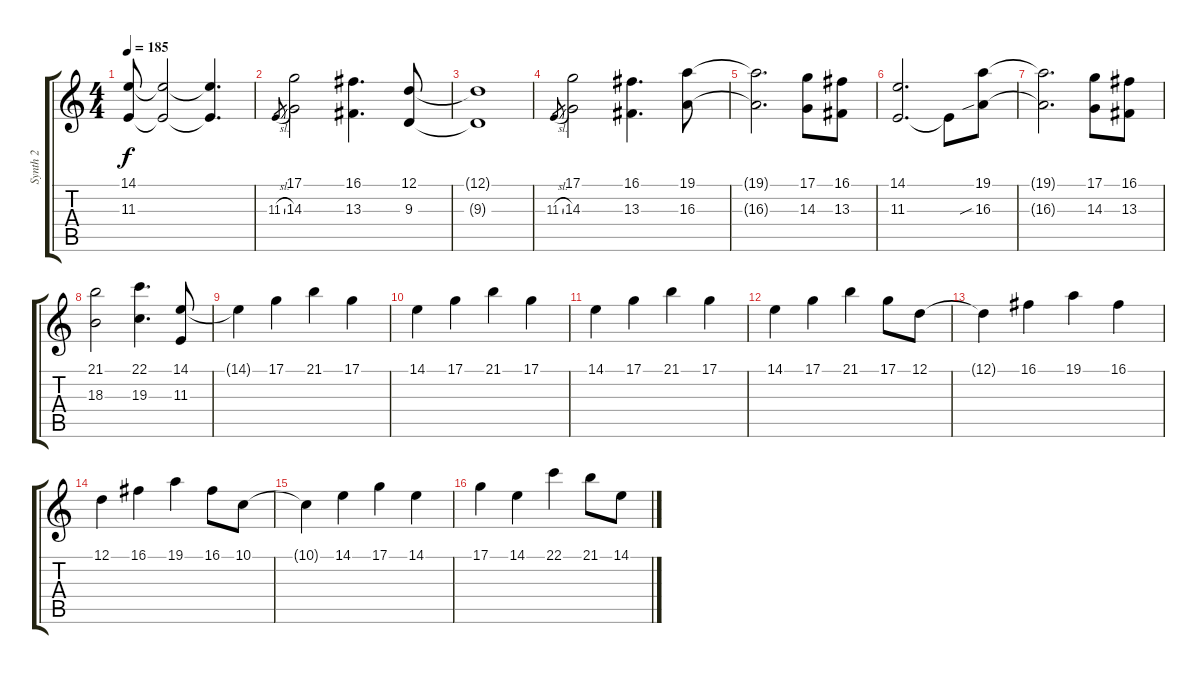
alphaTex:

\track ("Synth 2" "Synth 2") {instrument stringensemble1}
\staff {score tabs}
\tuning (D4 A3 F3 C3 G2 C2) {hide}
\ts (4 4)
\tempo 185
\clef g2
\ks c
(14.1{t} 11.3{t}).8{dy f} (14.1{t} 11.3{t}).2 (14.1{t} 11.3{t}).4{d} |
11.3{sl}.8{gr} (17.1 14.3).2 (16.1 13.3).4{d} (12.1 9.3).8 |
(12.1{t} 9.3{t}).1 |
11.3{sl}.8{gr} (17.1 14.3).2 (16.1 13.3).4{d} (19.1 16.3).8 |
(19.1{t} 16.3{t}).2{d} (17.1 14.3).8 (16.1 13.3).8 |
(14.1 11.3).2{d} 11.3{t}.8 (19.1 16.3{sib}).8 |
(19.1{t} 16.3{t}).2{d} (17.1 14.3).8 (16.1 13.3).8 |
(21.1 18.3).2 (22.1 19.3).4{d} (14.1 11.3).8 |
14.1{t}.4 17.1.4 21.1.4 17.1.4 |
14.1.4 17.1.4 21.1.4 17.1.4 |
14.1.4 17.1.4 21.1.4 17.1.4 |
14.1.4 17.1.4 21.1.4 17.1.8 12.1.8 |
12.1{t}.4 16.1.4 19.1.4 16.1.4 |
12.1.4 16.1.4 19.1.4 16.1.8 10.1.8 |
10.1{t}.4 14.1.4 17.1.4 14.1.4 |
17.1.4 14.1.4 22.1.4 21.1.8 14.1.8
